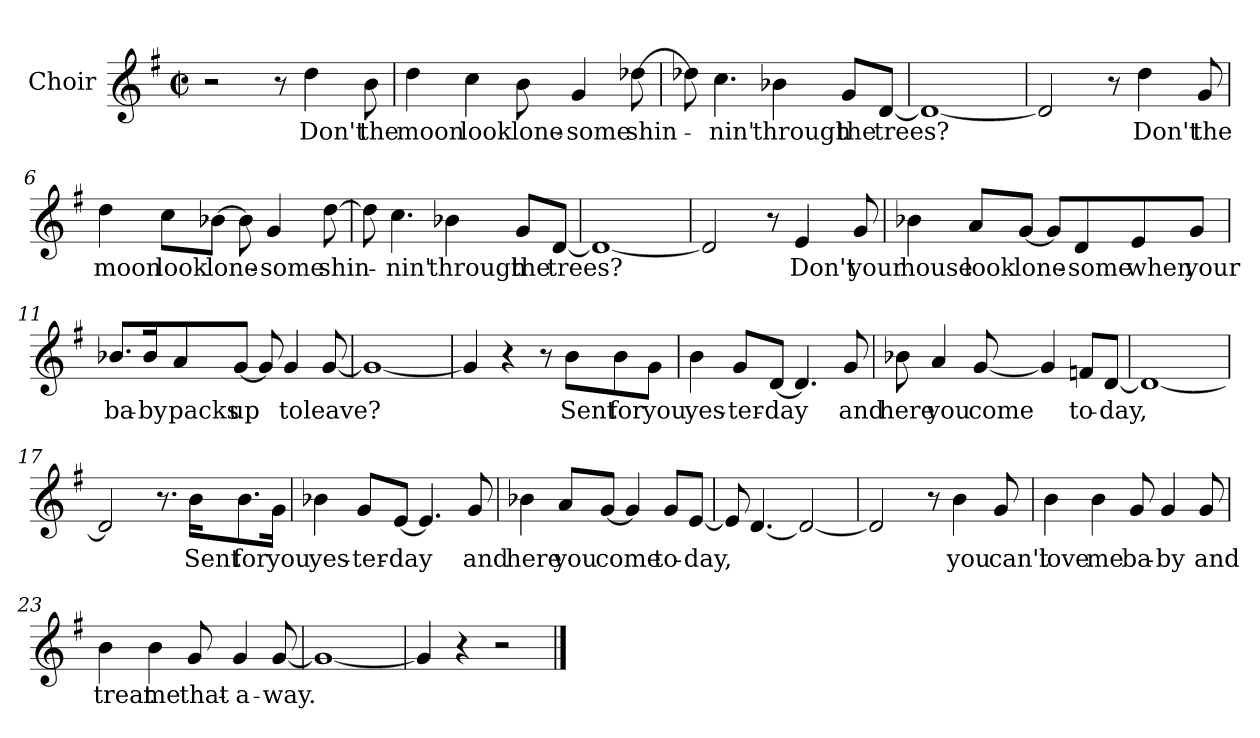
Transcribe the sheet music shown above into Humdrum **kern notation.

**kern	**text
*part1	*part1
*staff1	*staff1
*I"Choir	*
*I'Ch	*
*clefG2	*
*k[f#]	*
*G:	*
*M2/2	*
*met(c|)	*
=1	=1
2r	.
8r	.
4dd\	Don't
8b\	the
=2	=2
4dd\	moon
4cc\	look
8b\	lone-
4g/	some
[8dd-X\	shin-
=3	=3
8dd-X\]	.
4.cc\	-nin'
4b-X\	through
8g/L	the
[8d/J	trees?
=4	=4
1d_	.
!!LO:LB:g=z
=5	=5
2d/]	.
8r	.
4dd\	Don't
8g/	the
=6	=6
4dd\	moon
8cc\L	look
[8b-X\J	lone-
8b-\]	.
4g/	-some
[8dd\	shin-
=7	=7
8dd\]	.
4.cc\	-nin'
4b-X\	through
8g/L	the
[8d/J	trees?
=8	=8
1d_	.
!!LO:LB:g=z
=9	=9
2d/]	.
8r	.
4e/	Don't
8g/	your
=10	=10
4b-X\	house
8a/L	look
[8g/J	lone-
8g/L]	.
8d/	-some
8e/	when
8g/J	your
=11	=11
8.b-X/L	ba-
16b-/	-by
8a/	packs
[8g/J	up
8g/]	.
4g/	to
[8g/	leave?
!!LO:LB:g=z
=12	=12
1g_	.
=13	=13
4g/]	.
4r	.
8r	.
8b\L	Sent
8b\	for
8g\J	you
=14	=14
4b\	yes-
8g/L	-ter-
[8d/J	day
4.d/]	.
8g/	and
=15	=15
8b-X\	here
4a/	you
[8g/	come
4g/]	.
8fn/L	to-
[8d/J	day,
!!LO:LB:g=z
=16	=16
1d_	.
=17	=17
2d/]	.
8.r	.
16b\L	Sent
8.b\	for
16g\J	you
=18	=18
4b-X\	yes-
8g/L	-ter-
[8e/J	-day
4.e/]	.
8g/	and
=19	=19
4b-X\	here
8a/L	you
[8g/J	come
4g/]	.
8g/L	to-
[8e/J	-day,
=20	=20
8e/]	.
[4.d/	.
2d/_	.
!!LO:LB:g=z
=21	=21
2d/]	.
8r	.
4b\	you
8g/	can't
=22	=22
4b\	love
4b\	me
8g/	ba-
4g/	-by
8g/	and
=23	=23
4b\	treat
4b\	me
8g/	that-
4g/	-a-
[8g/	-way.
=24	=24
1g_	.
=25	=25
4g/]	.
4r	.
2r	.
==	==
*-	*-
